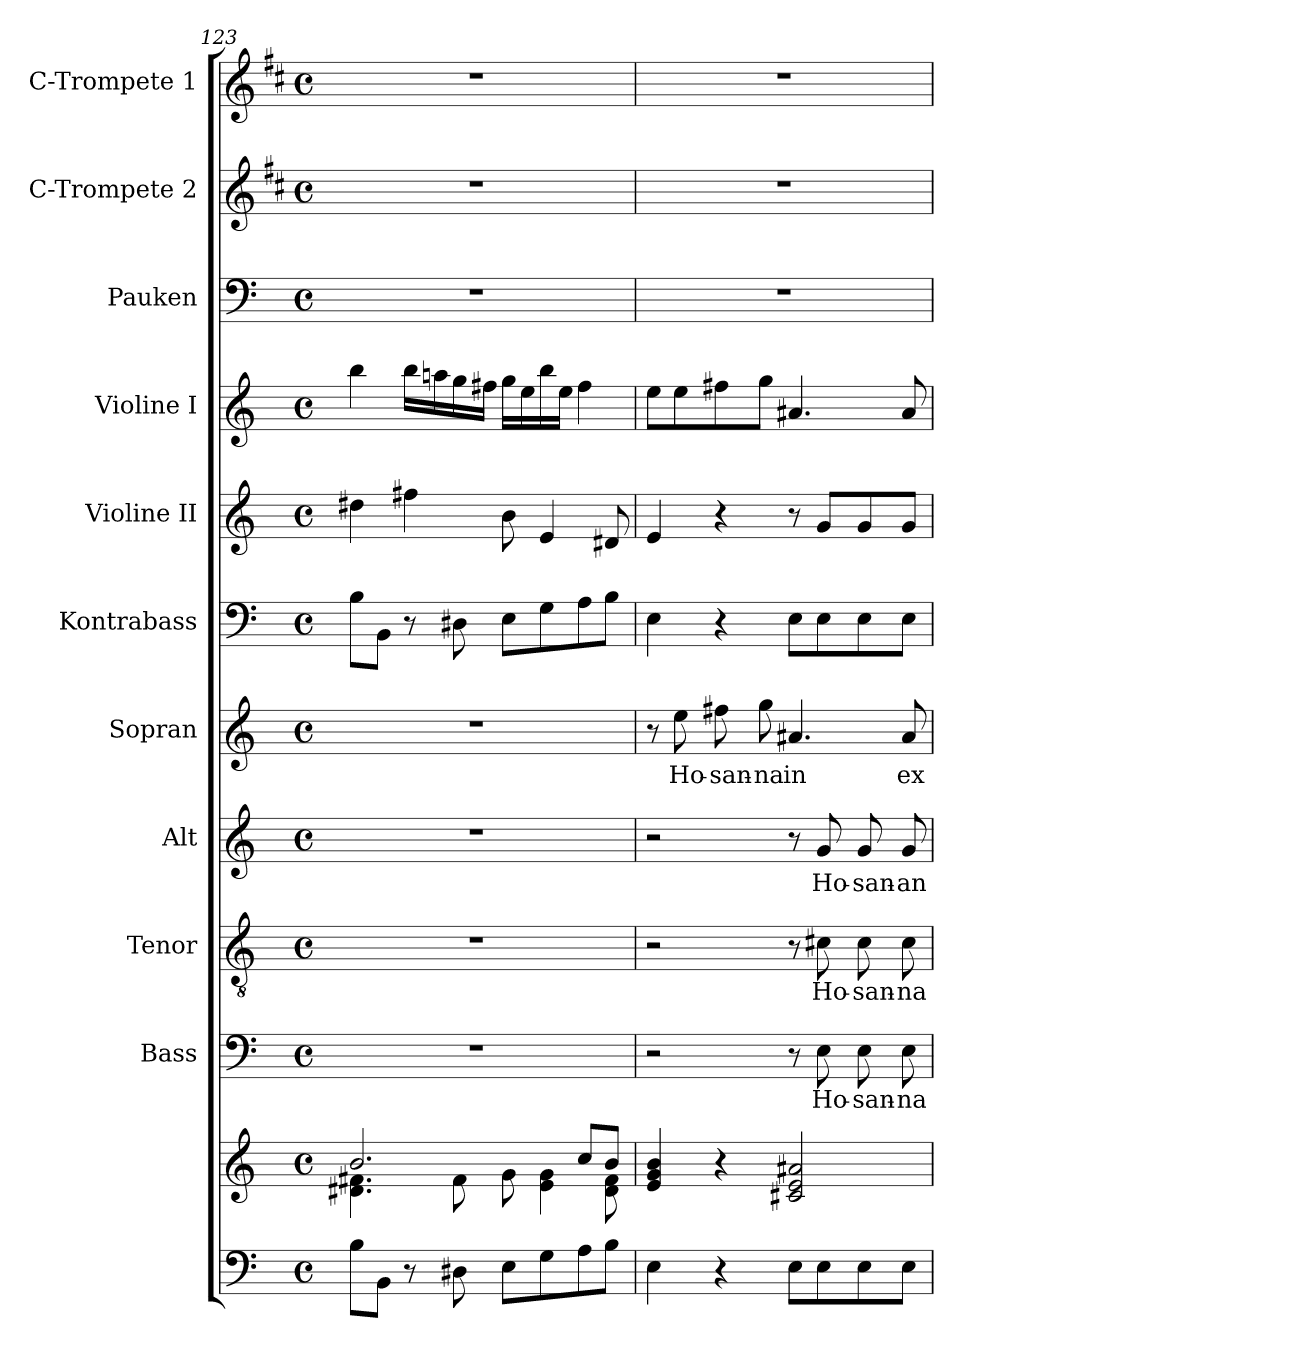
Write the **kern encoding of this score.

**kern	**kern	**kern	**text	**kern	**text	**kern	**text	**kern	**text	**kern	**kern	**kern	**kern	**kern	**kern
*part11	*part11	*part10	*part10	*part9	*part9	*part8	*part8	*part7	*part7	*part6	*part5	*part4	*part3	*part2	*part1
*staff12	*staff11	*staff10	*staff10	*staff9	*staff9	*staff8	*staff8	*staff7	*staff7	*staff6	*staff5	*staff4	*staff3	*staff2	*staff1
*	*	*I"Bass	*	*I"Tenor	*	*I"Alt	*	*I"Sopran	*	*I"Kontrabass	*I"Violine II	*I"Violine I	*I"Pauken	*I"C-Trompete 2	*I"C-Trompete 1
*	*	*I'B.	*	*I'T.	*	*I'A.	*	*I'S.	*	*I'Kb.	*I'Vl. II	*I'Vl. I	*I'Pk.	*I'C Trp. 2	*I'C Trp. 1
!!LO:PB:g=z
*clefF4	*clefG2	*clefF4	*	*clefGv2	*	*clefG2	*	*clefG2	*	*clefF4	*clefG2	*clefG2	*clefF4	*clefG2	*clefG2
*	*	*	*	*	*	*	*	*	*	*ITrd7c12	*	*	*	*ITrd1c2	*ITrd1c2
*k[]	*k[]	*k[]	*	*k[]	*	*k[]	*	*k[]	*	*k[]	*k[]	*k[]	*k[]	*k[]	*k[]
*C:	*C:	*C:	*	*C:	*	*C:	*	*C:	*	*C:	*C:	*C:	*C:	*C:	*C:
*M4/4	*M4/4	*M4/4	*	*M4/4	*	*M4/4	*	*M4/4	*	*M4/4	*M4/4	*M4/4	*M4/4	*M4/4	*M4/4
*met(c)	*met(c)	*met(c)	*	*met(c)	*	*met(c)	*	*met(c)	*	*met(c)	*met(c)	*met(c)	*met(c)	*met(c)	*met(c)
=123	=123	=123	=123	=123	=123	=123	=123	=123	=123	=123	=123	=123	=123	=123	=123
*	*^	*	*	*	*	*	*	*	*	*	*	*	*	*	*
8B\L	2.b/	4.d#X\ 4.f#X\	1r	.	1r	.	1r	.	1r	.	8BB\L	4dd#X\	4bb\	1r	1r	1r
8BB\J	.	.	.	.	.	.	.	.	.	.	8BBB\J	.	.	.	.	.
8r	.	.	.	.	.	.	.	.	.	.	8r	4ff#X\	16bb\LL	.	.	.
.	.	.	.	.	.	.	.	.	.	.	.	.	16aan\	.	.	.
8D#X\	.	8f#\	.	.	.	.	.	.	.	.	8DD#X\	.	16gg\	.	.	.
.	.	.	.	.	.	.	.	.	.	.	.	.	16ff#X\JJ	.	.	.
8E\L	.	8g\	.	.	.	.	.	.	.	.	8EE\L	8b\	16gg\LL	.	.	.
.	.	.	.	.	.	.	.	.	.	.	.	.	16ee\	.	.	.
8G\	.	4e\ 4g\	.	.	.	.	.	.	.	.	8GG\	4e/	16bb\	.	.	.
.	.	.	.	.	.	.	.	.	.	.	.	.	16ee\JJ	.	.	.
8A\	8cc/L	.	.	.	.	.	.	.	.	.	8AA\	.	4ff#\	.	.	.
8B\J	8b/J	8d#\ 8f#\	.	.	.	.	.	.	.	.	8BB\J	8d#X/	.	.	.	.
*	*v	*v	*	*	*	*	*	*	*	*	*	*	*	*	*	*
=124	=124	=124	=124	=124	=124	=124	=124	=124	=124	=124	=124	=124	=124	=124	=124
4E\	4e/ 4g/ 4b/	2r	.	2r	.	2r	.	8r	.	4EE\	4e/	8ee\L	1r	1r	1r
!	!	!	!	!	!	!	!	!	!LO:LY:b	!	!	!	!	!	!
.	.	.	.	.	.	.	.	8ee\	Ho-	.	.	8ee\	.	.	.
!	!	!	!	!	!	!	!	!	!LO:LY:b	!	!	!	!	!	!
4r	4r	.	.	.	.	.	.	8ff#X\	-san-	4r	4r	8ff#X\	.	.	.
!	!	!	!	!	!	!	!	!	!LO:LY:b	!	!	!	!	!	!
.	.	.	.	.	.	.	.	8gg\	-na	.	.	8gg\J	.	.	.
!	!	!	!	!	!	!	!	!	!LO:LY:b	!	!	!	!	!	!
8E\L	2c#X/ 2e/ 2a#X/	8r	.	8r	.	8r	.	4.a#X/	in	8EE\L	8r	4.a#X/	.	.	.
!	!	!	!LO:LY:b	!	!LO:LY:b	!	!LO:LY:b	!	!	!	!	!	!	!	!
8E\	.	8E\	Ho-	8c#X\	Ho-	8g/	Ho-	.	.	8EE\	8g/L	.	.	.	.
!	!	!	!LO:LY:b	!	!LO:LY:b	!	!LO:LY:b	!	!	!	!	!	!	!	!
8E\	.	8E\	-san-	8c#\	-san-	8g/	-san-	.	.	8EE\	8g/	.	.	.	.
!	!	!	!LO:LY:b	!	!LO:LY:b	!	!LO:LY:b	!	!LO:LY:b	!	!	!	!	!	!
8E\J	.	8E\	-na	8c#\	-na	8g/	-an	8a#/	ex-	8EE\J	8g/J	8a#/	.	.	.
=	=	=	=	=	=	=	=	=	=	=	=	=	=	=	=
*-	*-	*-	*-	*-	*-	*-	*-	*-	*-	*-	*-	*-	*-	*-	*-
